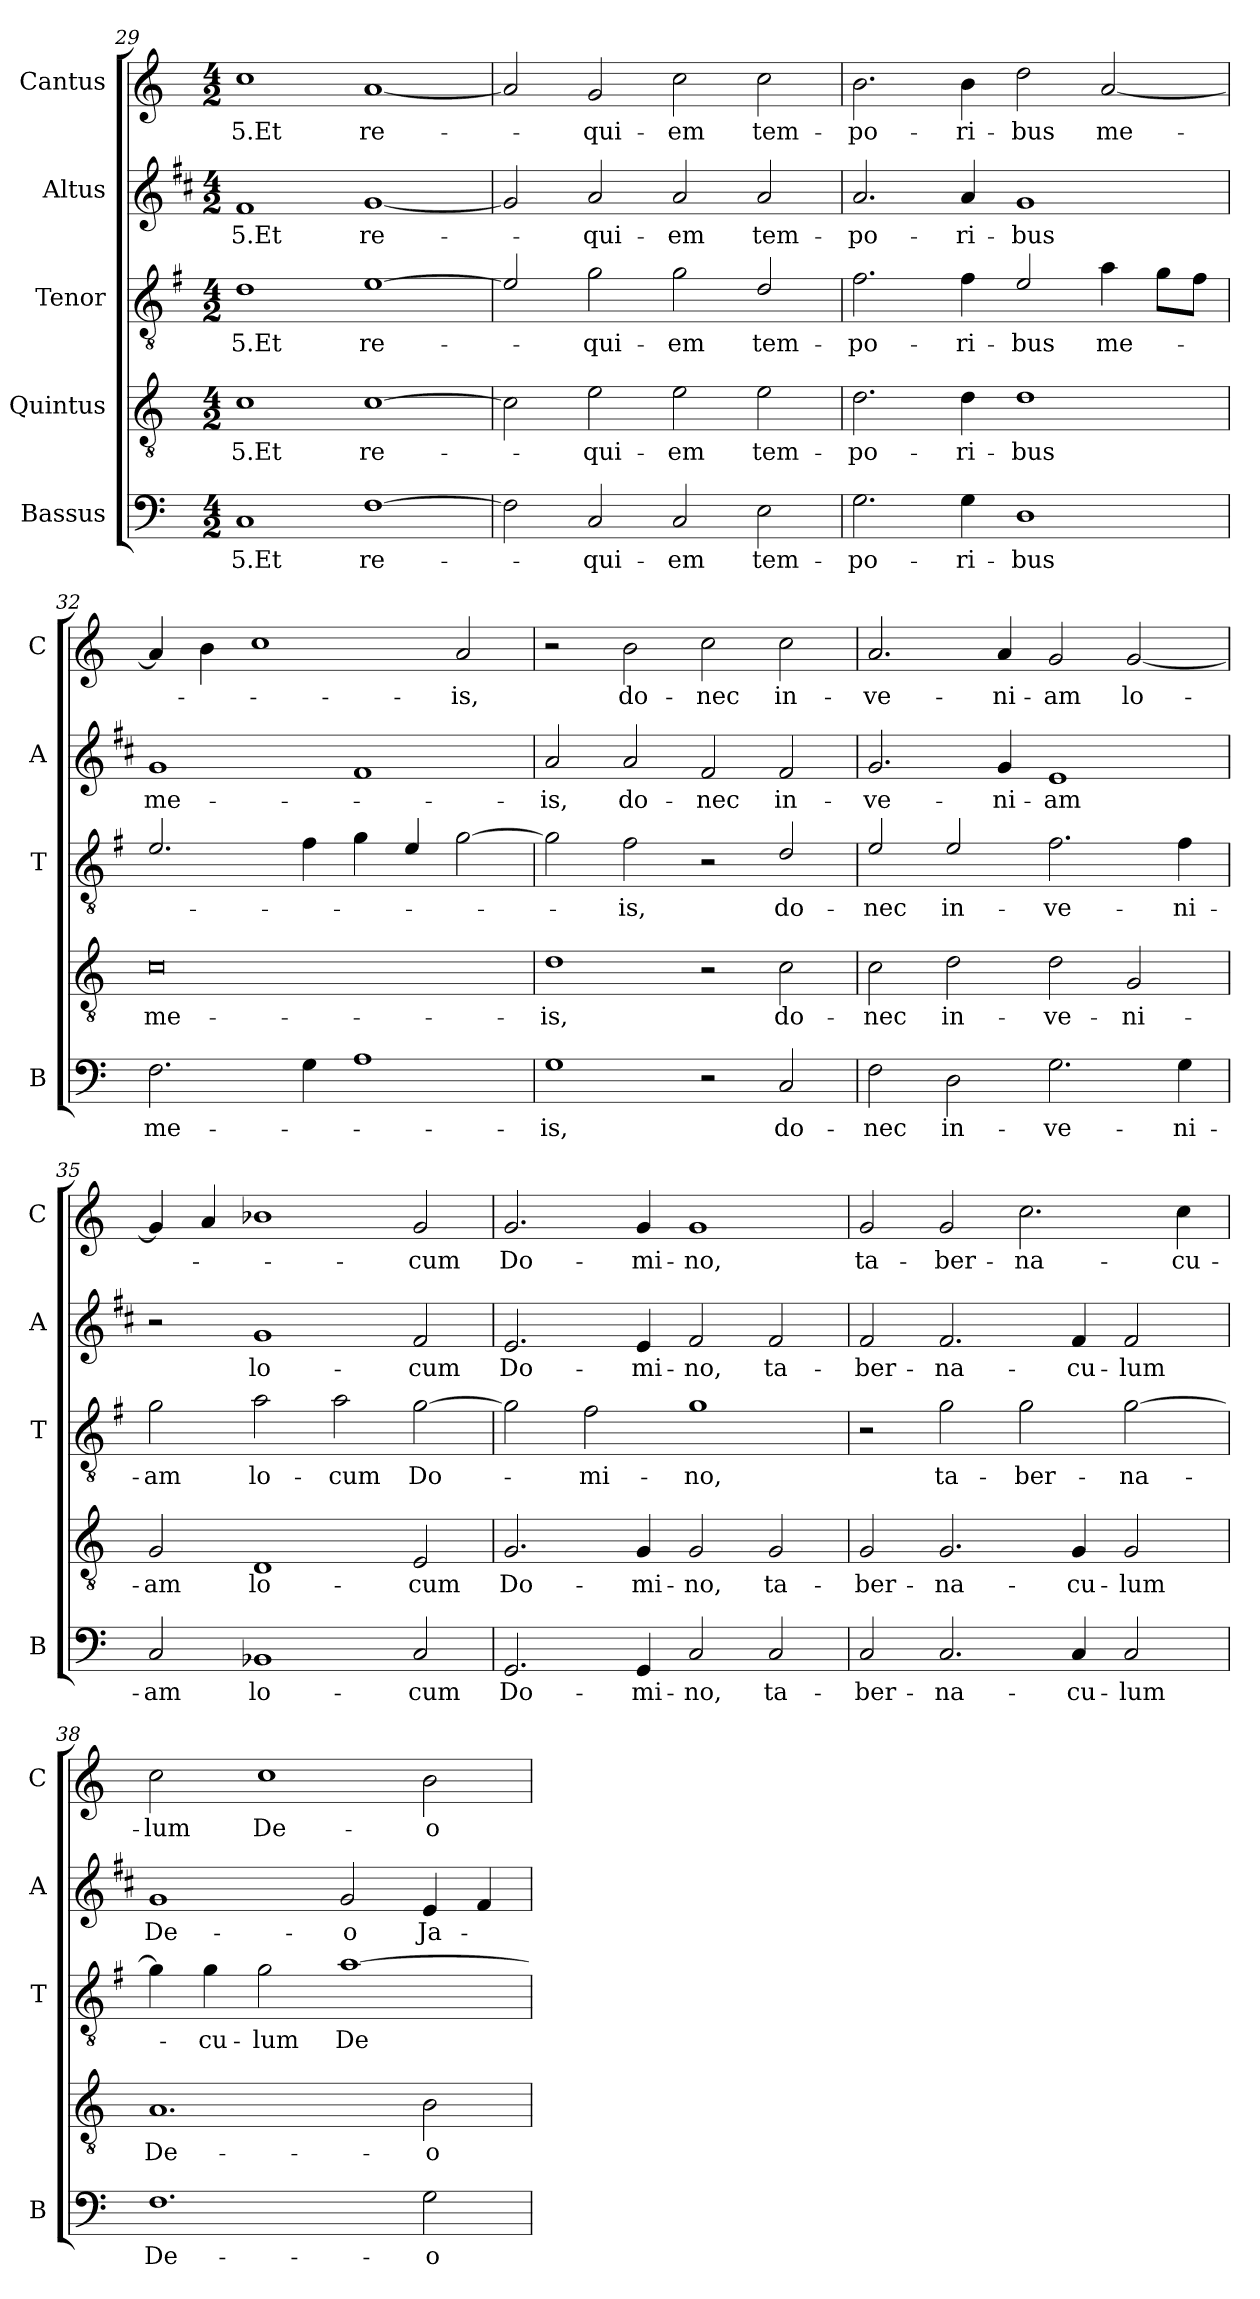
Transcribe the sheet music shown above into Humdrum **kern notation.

**kern	**text	**kern	**text	**kern	**text	**kern	**text	**kern	**text
*part5	*part5	*part4	*part4	*part3	*part3	*part2	*part2	*part1	*part1
*staff5	*staff5	*staff4	*staff4	*staff3	*staff3	*staff2	*staff2	*staff1	*staff1
*I"Bassus	*	*I"Quintus	*	*I"Tenor	*	*I"Altus	*	*I"Cantus	*
*I'B	*	*	*	*I'T	*	*I'A	*	*I'C	*
!!LO:LB:g=z
*clefF4	*	*clefGv2	*	*clefGv2	*	*clefG2	*	*clefG2	*
*	*	*	*	*ITrd4c7	*	*ITrd1c2	*	*	*
*k[]	*	*k[]	*	*k[]	*	*k[]	*	*k[]	*
*C:	*	*C:	*	*C:	*	*C:	*	*C:	*
*M4/2	*	*M4/2	*	*M4/2	*	*M4/2	*	*M4/2	*
=29	=29	=29	=29	=29	=29	=29	=29	=29	=29
!	!LO:LY:b	!	!LO:LY:b	!	!LO:LY:b	!	!LO:LY:b	!	!LO:LY:b
1C	5.Et	1c	5.Et	1G	5.Et	1e	5.Et	1cc	5.Et
!	!LO:LY:b	!	!LO:LY:b	!	!LO:LY:b	!	!LO:LY:b	!	!LO:LY:b
[1F	re-	[1c	re-	[1A	re-	[1f	re-	[1a	re-
=30	=30	=30	=30	=30	=30	=30	=30	=30	=30
2F\]	.	2c\]	.	2A/]	.	2f/]	.	2a/]	.
!	!LO:LY:b	!	!LO:LY:b	!	!LO:LY:b	!	!LO:LY:b	!	!LO:LY:b
2C/	-qui-	2e\	-qui-	2c\	-qui-	2g/	-qui-	2g/	-qui-
!	!LO:LY:b	!	!LO:LY:b	!	!LO:LY:b	!	!LO:LY:b	!	!LO:LY:b
2C/	-em	2e\	-em	2c\	-em	2g/	-em	2cc\	-em
!	!LO:LY:b	!	!LO:LY:b	!	!LO:LY:b	!	!LO:LY:b	!	!LO:LY:b
2E\	tem-	2e\	tem-	2G/	tem-	2g/	tem-	2cc\	tem-
=31	=31	=31	=31	=31	=31	=31	=31	=31	=31
!	!LO:LY:b	!	!LO:LY:b	!	!LO:LY:b	!	!LO:LY:b	!	!LO:LY:b
2.G\	-po-	2.d\	-po-	2.B\	-po-	2.g/	-po-	2.b\	-po-
!	!LO:LY:b	!	!LO:LY:b	!	!LO:LY:b	!	!LO:LY:b	!	!LO:LY:b
4G\	-ri-	4d\	-ri-	4B\	-ri-	4g/	-ri-	4b\	-ri-
!	!LO:LY:b	!	!LO:LY:b	!	!LO:LY:b	!	!LO:LY:b	!	!LO:LY:b
1D	-bus	1d	-bus	2A/	-bus	1f	-bus	2dd\	-bus
!	!	!	!	!	!LO:LY:b	!	!	!	!LO:LY:b
.	.	.	.	4d\	me-	.	.	[2a/	me-
.	.	.	.	8c\L	.	.	.	.	.
.	.	.	.	8B\J	.	.	.	.	.
=32	=32	=32	=32	=32	=32	=32	=32	=32	=32
!	!LO:LY:b	!	!LO:LY:b	!	!	!	!LO:LY:b	!	!
2.F\	me-	0c	me-	2.A/	.	1f	me-	4a/]	.
.	.	.	.	.	.	.	.	4b\	.
.	.	.	.	.	.	.	.	1cc	.
4G\	.	.	.	4B\	.	.	.	.	.
1A	.	.	.	4c\	.	1e	.	.	.
.	.	.	.	4A/	.	.	.	.	.
!	!	!	!	!	!	!	!	!	!LO:LY:b
.	.	.	.	[2c\	.	.	.	2a/	-is,
=33	=33	=33	=33	=33	=33	=33	=33	=33	=33
!	!LO:LY:b	!	!LO:LY:b	!	!	!	!LO:LY:b	!	!
1G	-is,	1d	-is,	2c\]	.	2g/	-is,	2r	.
!	!	!	!	!	!LO:LY:b	!	!LO:LY:b	!	!LO:LY:b
.	.	.	.	2B\	-is,	2g/	do-	2b\	do-
!	!	!	!	!	!	!	!LO:LY:b	!	!LO:LY:b
2r	.	2r	.	2r	.	2e/	-nec	2cc\	-nec
!	!LO:LY:b	!	!LO:LY:b	!	!LO:LY:b	!	!LO:LY:b	!	!LO:LY:b
2C/	do-	2c\	do-	2G/	do-	2e/	in-	2cc\	in-
=34	=34	=34	=34	=34	=34	=34	=34	=34	=34
!	!LO:LY:b	!	!LO:LY:b	!	!LO:LY:b	!	!LO:LY:b	!	!LO:LY:b
2F\	-nec	2c\	-nec	2A/	-nec	2.f/	-ve-	2.a/	-ve-
!	!LO:LY:b	!	!LO:LY:b	!	!LO:LY:b	!	!	!	!
2D\	in-	2d\	in-	2A/	in-	.	.	.	.
!	!	!	!	!	!	!	!LO:LY:b	!	!LO:LY:b
.	.	.	.	.	.	4f/	-ni-	4a/	-ni-
!	!LO:LY:b	!	!LO:LY:b	!	!LO:LY:b	!	!LO:LY:b	!	!LO:LY:b
2.G\	-ve-	2d\	-ve-	2.B\	-ve-	1d	-am	2g/	-am
!	!	!	!LO:LY:b	!	!	!	!	!	!LO:LY:b
.	.	2G/	-ni-	.	.	.	.	[2g/	lo-
!	!LO:LY:b	!	!	!	!LO:LY:b	!	!	!	!
4G\	-ni-	.	.	4B\	-ni-	.	.	.	.
!!LO:PB:g=z
=35	=35	=35	=35	=35	=35	=35	=35	=35	=35
!	!LO:LY:b	!	!LO:LY:b	!	!LO:LY:b	!	!	!	!
2C/	-am	2G/	-am	2c\	-am	2r	.	4g/]	.
.	.	.	.	.	.	.	.	4a/	.
!	!LO:LY:b	!	!LO:LY:b	!	!LO:LY:b	!	!LO:LY:b	!	!
1BB-X	lo-	1D	lo-	2d\	lo-	1f	lo-	1b-X	.
!	!	!	!	!	!LO:LY:b	!	!	!	!
.	.	.	.	2d\	-cum	.	.	.	.
!	!LO:LY:b	!	!LO:LY:b	!	!LO:LY:b	!	!LO:LY:b	!	!LO:LY:b
2C/	-cum	2E/	-cum	[2c\	Do-	2e/	-cum	2g/	-cum
=36	=36	=36	=36	=36	=36	=36	=36	=36	=36
!	!LO:LY:b	!	!LO:LY:b	!	!	!	!LO:LY:b	!	!LO:LY:b
2.GG/	Do-	2.G/	Do-	2c\]	.	2.d/	Do-	2.g/	Do-
!	!	!	!	!	!LO:LY:b	!	!	!	!
.	.	.	.	2B\	-mi-	.	.	.	.
!	!LO:LY:b	!	!LO:LY:b	!	!	!	!LO:LY:b	!	!LO:LY:b
4GG/	-mi-	4G/	-mi-	.	.	4d/	-mi-	4g/	-mi-
!	!LO:LY:b	!	!LO:LY:b	!	!LO:LY:b	!	!LO:LY:b	!	!LO:LY:b
2C/	-no,	2G/	-no,	1c	-no,	2e/	-no,	1g	-no,
!	!LO:LY:b	!	!LO:LY:b	!	!	!	!LO:LY:b	!	!
2C/	ta-	2G/	ta-	.	.	2e/	ta-	.	.
=37	=37	=37	=37	=37	=37	=37	=37	=37	=37
!	!LO:LY:b	!	!LO:LY:b	!	!	!	!LO:LY:b	!	!LO:LY:b
2C/	-ber-	2G/	-ber-	2r	.	2e/	-ber-	2g/	ta-
!	!LO:LY:b	!	!LO:LY:b	!	!LO:LY:b	!	!LO:LY:b	!	!LO:LY:b
2.C/	-na-	2.G/	-na-	2c\	ta-	2.e/	-na-	2g/	-ber-
!	!	!	!	!	!LO:LY:b	!	!	!	!LO:LY:b
.	.	.	.	2c\	-ber-	.	.	2.cc\	-na-
!	!LO:LY:b	!	!LO:LY:b	!	!	!	!LO:LY:b	!	!
4C/	-cu-	4G/	-cu-	.	.	4e/	-cu-	.	.
!	!LO:LY:b	!	!LO:LY:b	!	!LO:LY:b	!	!LO:LY:b	!	!
2C/	-lum	2G/	-lum	[2c\	-na-	2e/	-lum	.	.
!	!	!	!	!	!	!	!	!	!LO:LY:b
.	.	.	.	.	.	.	.	4cc\	-cu-
=38	=38	=38	=38	=38	=38	=38	=38	=38	=38
!	!LO:LY:b	!	!LO:LY:b	!	!	!	!LO:LY:b	!	!LO:LY:b
1.F	De-	1.A	De-	4c\]	.	1f	De-	2cc\	-lum
!	!	!	!	!	!LO:LY:b	!	!	!	!
.	.	.	.	4c\	-cu-	.	.	.	.
!	!	!	!	!	!LO:LY:b	!	!	!	!LO:LY:b
.	.	.	.	2c\	-lum	.	.	1cc	De-
!	!	!	!	!	!LO:LY:b	!	!LO:LY:b	!	!
.	.	.	.	[1d	De-	2f/	-o	.	.
!	!LO:LY:b	!	!LO:LY:b	!	!	!	!LO:LY:b	!	!LO:LY:b
2G\	-o	2B\	-o	.	.	4d/	Ja-	2b\	-o
.	.	.	.	.	.	4e/	.	.	.
=	=	=	=	=	=	=	=	=	=
*-	*-	*-	*-	*-	*-	*-	*-	*-	*-
